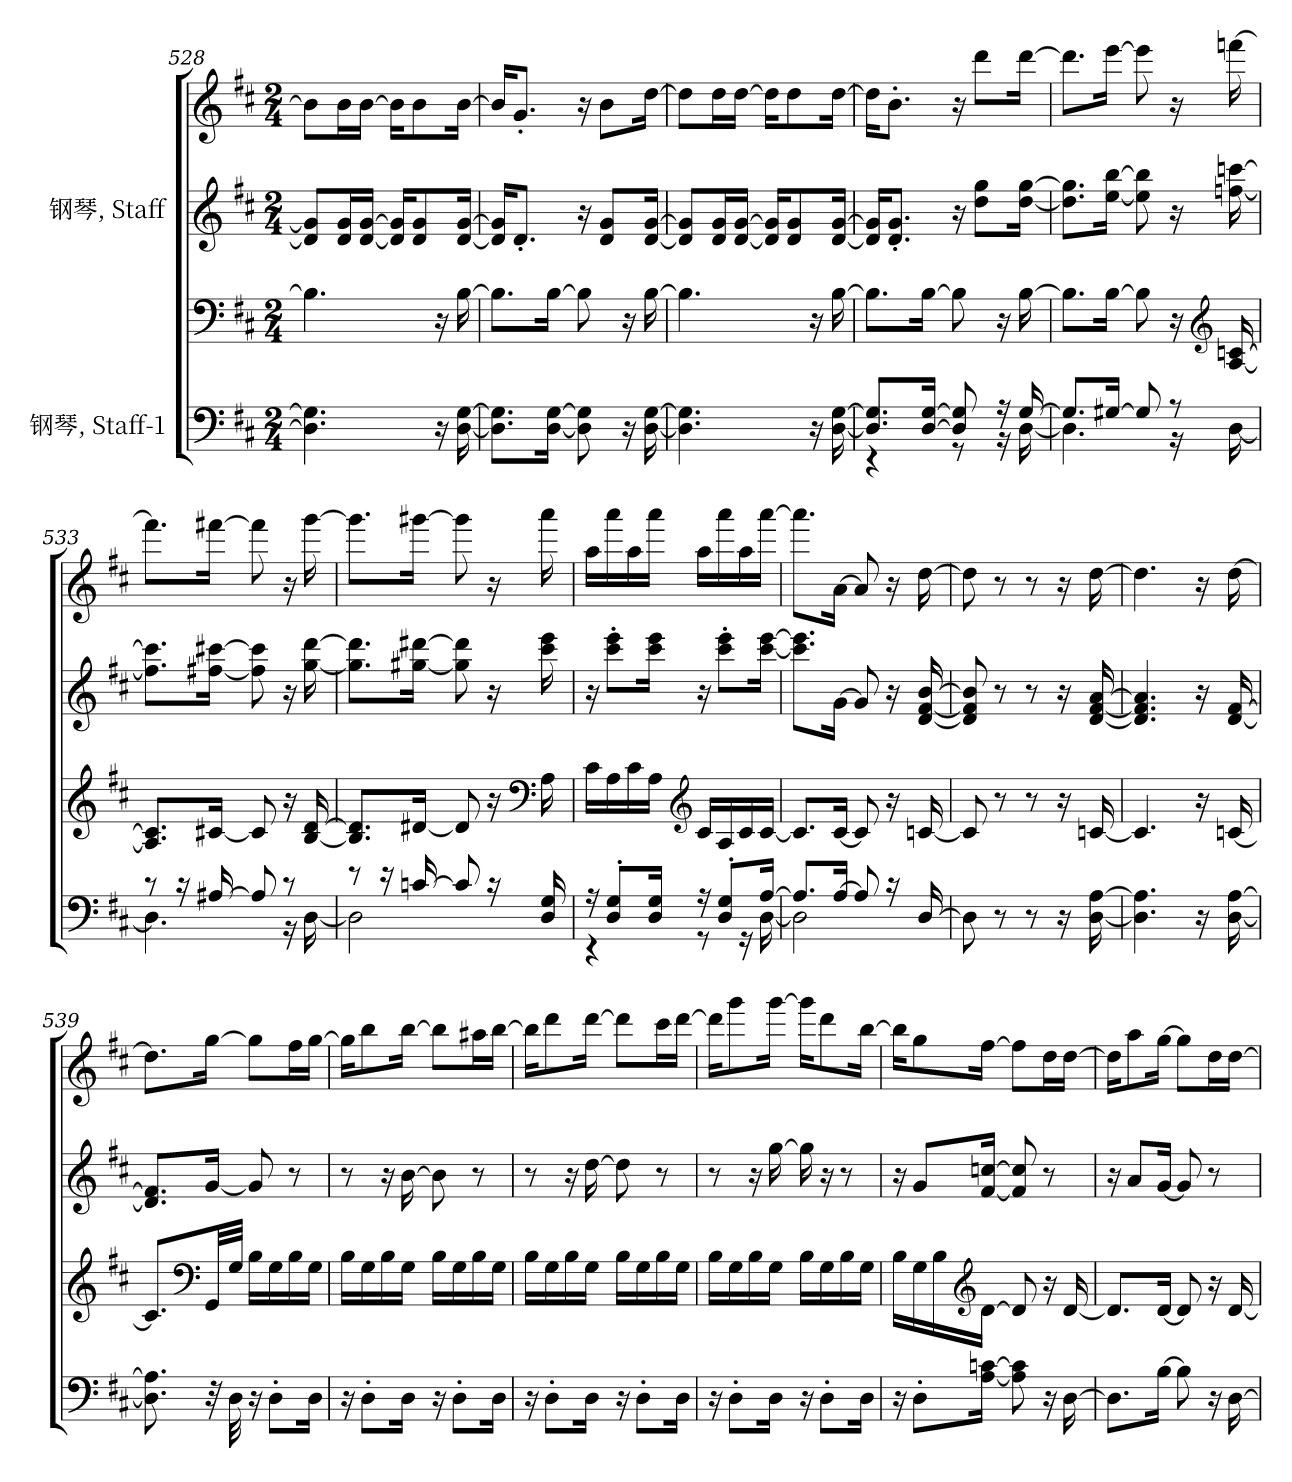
**kern	**kern	**kern	**kern
*part2	*part2	*part1	*part1
*staff4	*staff3	*staff2	*staff1
*I"钢琴, Staff-1	*	*I"钢琴, Staff	*
*clefF4	*clefF4	*clefG2	*clefG2
*k[f#c#]	*k[f#c#]	*k[f#c#]	*k[f#c#]
*M2/4	*M2/4	*M2/4	*M2/4
=528	=528	=528	=528
4.D\] 4.G\]	4.B\]	8d/] 8g/]L	8b\L]
.	.	16d/ 16g/L	16b\L
.	.	[16d/ [16g/JJ	[16b\JJ
.	.	16d/] 16g/]KL	16b\KL]
.	.	8d/ 8g/	8b\
16r	16r	.	.
[16D\ [16G\	[16B\	[16d/ [16g/Jk	[16b\Jk
=529	=529	=529	=529
8.D\] 8.G\]L	8.B\L]	16d/] 16g/]KL	16b/KL]
.	.	8.d'/J	8.g'/J
[16D\ [16G\Jk	[16B\Jk	.	.
8D\] 8G\]	8B\]	16r	16r
.	.	8d/ 8g/L	8b\L
16r	16r	.	.
[16D\ [16G\	[16B\	[16d/ [16g/Jk	[16dd\Jk
!!LO:LB:g=z
=530	=530	=530	=530
4.D\] 4.G\]	4.B\]	8d/] 8g/]L	8dd\L]
.	.	16d/ 16g/L	16dd\L
.	.	[16d/ [16g/JJ	[16dd\JJ
.	.	16d/] 16g/]KL	16dd\KL]
.	.	8d/ 8g/	8dd\
16r	16r	.	.
[16D\ [16G\	[16B\	[16d/ [16g/Jk	[16dd\Jk
=531	=531	=531	=531
*^	*	*	*
8.D/] 8.G/]L	4r	8.B\L]	16d/] 16g/]KL	16dd\KL]
.	.	.	8.d/' 8.g/'J	8.b'\J
[16D/ [16G/Jk	.	[16B\Jk	.	.
8D/] 8G/]	8r	8B\]	16r	16r
.	.	.	8dd\ 8gg\L	8ddd\L
16r	16r	16r	.	.
[16G/	[16D\	[16B\	[16dd\ [16gg\Jk	[16ddd\Jk
=532	=532	=532	=532	=532
8.G/L]	4.D\]	8.B\L]	8.dd\] 8.gg\]L	8.ddd\L]
[16G#X/Jk	.	[16B\Jk	[16ee\ [16bb\Jk	[16eee\Jk
8G#/]	.	8B\]	8ee\] 8bb\]	8eee\]
8r	16r	16r	16r	16r
*	*	*clefG2	*	*
.	[16D\	[16A/ [16cn/	[16ffn\ [16cccn\	[16fffn\
=533	=533	=533	=533	=533
8r	4.D\]	8.A/] 8.c/]L	8.ff\] 8.ccc\]L	8.fff\L]
16r	.	.	.	.
[16A#X/	.	[16c#X/Jk	[16ff#X\ [16ccc#X\Jk	[16fff#X\Jk
8A#/]	.	8c#/]	8ff#\] 8ccc#\]	8fff#\]
8r	16r	16r	16r	16r
.	[16D\	[16B/ [16d/	[16gg\ [16ddd\	[16ggg\
!!LO:LB:g=z
=534	=534	=534	=534	=534
8r	2D\]	8.B/] 8.d/]L	8.gg\] 8.ddd\]L	8.ggg\L]
16r	.	.	.	.
[16cn/	.	[16d#X/Jk	[16gg#X\ [16ddd#X\Jk	[16ggg#X\Jk
8c/]	.	8d#/]	8gg#\] 8ddd#\]	8ggg#\]
16r	.	16r	16r	16r
*	*	*clefF4	*	*
16D/ 16G/	.	16A\	16ccc#\ 16eee\	16aaa\
=535	=535	=535	=535	=535
16r	4r	16c#\LL	16r	16aa\LL
8D/' 8G/'L	.	16A\	8ccc#\' 8eee\'L	16aaa\
.	.	16c#\	.	16aa\
16D/ 16G/Jk	.	16A\JJ	16ccc#\ 16eee\Jk	16aaa\JJ
*	*	*clefG2	*	*
16r	8r	16c#/LL	16r	16aa\LL
8D/' 8G/'L	.	16A/	8ccc#\' 8eee\'L	16aaa\
.	16r	16c#/	.	16aa\
[16A/Jk	[16D\	[16c#/JJ	[16ccc#\ [16eee\Jk	[16aaa\JJ
=536	=536	=536	=536	=536
8.A/L]	2D\]	8.c#/L]	8.ccc#\] 8.eee\]L	8.aaa\L]
[16A/Jk	.	[16c#/Jk	[16g\Jk	[16a\Jk
8A/]	.	8c#/]	8g/]	8a/]
16r	.	16r	16r	16r
[16D/	.	[16cn/	[16d/ [16f#/ [16b/	[16dd\
*v	*v	*	*	*
=537	=537	=537	=537
8D\]	8c/]	8d/] 8f#/] 8b/]	8dd\]
8r	8r	8r	8r
8r	8r	8r	8r
16r	16r	16r	16r
[16D\ [16A\	[16cn/	[16d/ [16f#/ [16a/	[16dd\
!!LO:PB:g=z
=538	=538	=538	=538
4.D\] 4.A\]	4.c/]	4.d/] 4.f#/] 4.a/]	4.dd\]
16r	16r	16r	16r
[16D\ [16A\	[16cn/	[16d/ [16f#/	[16dd\
=539	=539	=539	=539
8.D\] 8.A\]	8.c/L]	8.d/] 8.f#/]L	8.dd\L]
*	*clefF4	*	*
*	*	*	*MM160
32r	32GG/LL	[16g/Jk	[16gg\Jk
32D\	32G/JJJ	.	.
16r	16B\LL	8g/]	8gg\L]
8D'\L	16G\	.	.
.	16B\	8r	16ff#\L
16D\Jk	16G\JJ	.	[16gg\JJ
=540	=540	=540	=540
16r	16B\LL	8r	16gg\KL]
8D'\L	16G\	.	8bb\
.	16B\	16r	.
16D\Jk	16G\JJ	[16b\	[16bb\Jk
16r	16B\LL	8b\]	8bb\L]
8D'\L	16G\	.	.
.	16B\	8r	16aa#X\L
16D\Jk	16G\JJ	.	[16bb\JJ
=541	=541	=541	=541
16r	16B\LL	8r	16bb\KL]
8D'\L	16G\	.	8ddd\
.	16B\	16r	.
16D\Jk	16G\JJ	[16dd\	[16ddd\Jk
16r	16B\LL	8dd\]	8ddd\L]
8D'\L	16G\	.	.
.	16B\	8r	16ccc#\L
16D\Jk	16G\JJ	.	[16ddd\JJ
!!LO:LB:g=z
=542	=542	=542	=542
16r	16B\LL	8r	16ddd\KL]
8D'\L	16G\	.	8ggg\
.	16B\	16r	.
16D\Jk	16G\JJ	[16gg\	[16ggg\Jk
16r	16B\LL	16gg\]	16ggg\KL]
8D'\L	16G\	16r	8ddd\
.	16B\	8r	.
16D\Jk	16G\JJ	.	[16bb\Jk
=543	=543	=543	=543
16r	16B\LL	16r	16bb\KL]
8D'\L	16G\	8g/L	8gg\
.	16B\	.	.
*	*clefG2	*	*
[16A\ [16cn\Jk	[16d\JJ	[16f#/ [16ccn/Jk	[16ff#\Jk
8A\] 8c\]	8d/]	8f#/] 8cc/]	8ff#\L]
16r	16r	8r	16dd\L
[16D\	[16d/	.	[16dd\JJ
=544	=544	=544	=544
8.D\L]	8.d/L]	16r	16dd\KL]
.	.	8a/L	8aa\
[16B\Jk	[16d/Jk	[16g/Jk	[16gg\Jk
8B\]	8d/]	8g/]	8gg\L]
16r	16r	8r	16dd\L
[16D\	[16d/	.	[16dd\JJ
=	=	=	=
*-	*-	*-	*-
